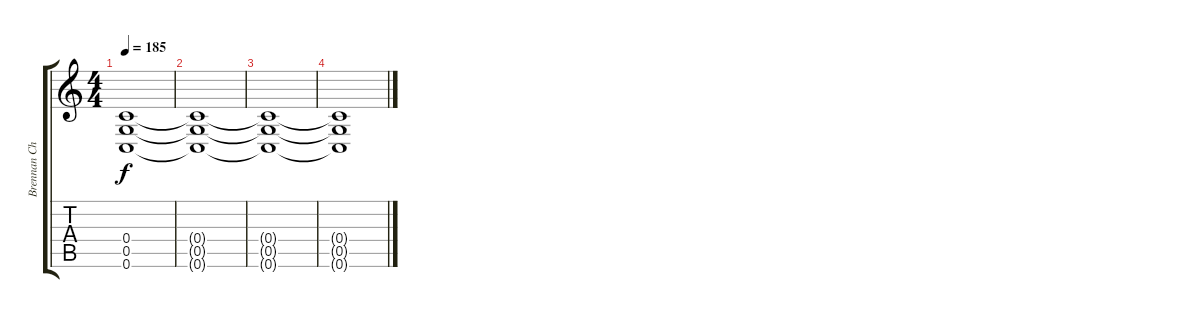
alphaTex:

\track ("Brennan Chaulk 2" "Brennan Ch") {instrument distortionguitar}
\staff {score tabs}
\tuning (D4 A3 F3 C3 G2 C2) {hide}
\ts (4 4)
\tempo 185
\clef g2
\ks c
(0.4{t} 0.5{t} 0.6{t}).1{dy f} |
(0.4{t} 0.5{t} 0.6{t}).1 |
(0.4{t} 0.5{t} 0.6{t}).1 |
(0.4{t} 0.5{t} 0.6{t}).1
